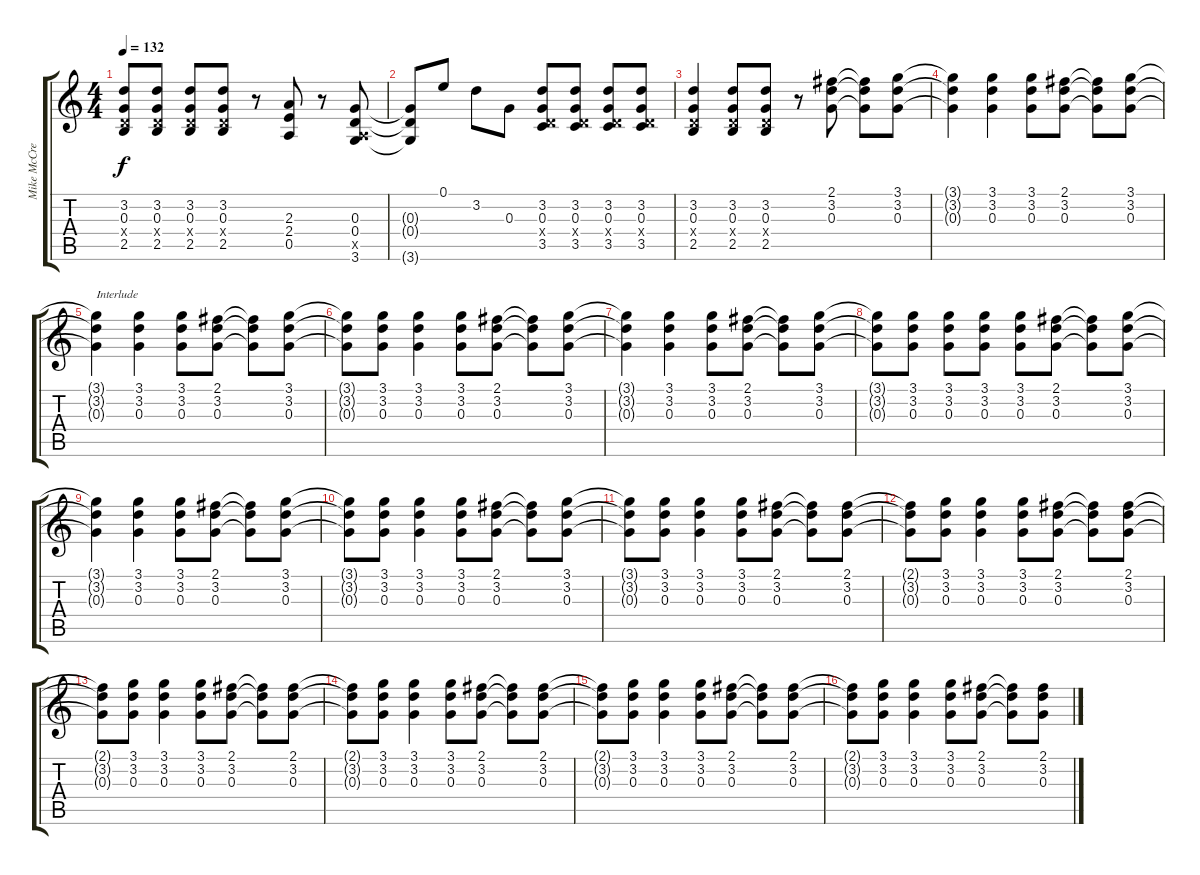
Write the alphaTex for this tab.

\track ("Mike McCready" "Mike McCre") {instrument distortionguitar}
\staff {score tabs}
\tuning (E4 B3 G3 D3 A2 E2) {hide}
\ts (4 4)
\tempo 132
\clef g2
\ks c
(3.2 0.3 0.4{x} 2.5).8{dy f} (3.2 0.3 0.4{x} 2.5).8 (3.2 0.3 0.4{x} 2.5).8 (3.2 0.3 0.4{x} 2.5).8 r.8 (2.3 2.4 0.5).8 r.8 (0.3 0.4 0.5{x} 3.6).8 |
(0.3{t} 0.4{t} 3.6{t}).8 0.1.8 3.2.8 0.3.8 (3.2 0.3 0.4{x} 3.5).8 (3.2 0.3 0.4{x} 3.5).8 (3.2 0.3 0.4{x} 3.5).8 (3.2 0.3 0.4{x} 3.5).8 |
(3.2 0.3 0.4{x} 2.5).4 (3.2 0.3 0.4{x} 2.5).8 (3.2 0.3 0.4{x} 2.5).8 r.8 (2.1 3.2 0.3).8 (2.1{t} 3.2{t} 0.3{t}).8 (3.1 3.2 0.3).8 |
(3.1{t} 3.2{t} 0.3{t}).4 (3.1 3.2 0.3).4 (3.1 3.2 0.3).8 (2.1 3.2 0.3).8 (2.1{t} 3.2{t} 0.3{t}).8 (3.1 3.2 0.3).8 |
(3.1{t} 3.2{t} 0.3{t}).4{txt "Interlude"} (3.1 3.2 0.3).4 (3.1 3.2 0.3).8 (2.1 3.2 0.3).8 (2.1{t} 3.2{t} 0.3{t}).8 (3.1 3.2 0.3).8 |
(3.1{t} 3.2{t} 0.3{t}).8 (3.1 3.2 0.3).8 (3.1 3.2 0.3).4 (3.1 3.2 0.3).8 (2.1 3.2 0.3).8 (2.1{t} 3.2{t} 0.3{t}).8 (3.1 3.2 0.3).8 |
(3.1{t} 3.2{t} 0.3{t}).4 (3.1 3.2 0.3).4 (3.1 3.2 0.3).8 (2.1 3.2 0.3).8 (2.1{t} 3.2{t} 0.3{t}).8 (3.1 3.2 0.3).8 |
(3.1{t} 3.2{t} 0.3{t}).8 (3.1 3.2 0.3).8 (3.1 3.2 0.3).8 (3.1 3.2 0.3).8 (3.1 3.2 0.3).8 (2.1 3.2 0.3).8 (2.1{t} 3.2{t} 0.3{t}).8 (3.1 3.2 0.3).8 |
(3.1{t} 3.2{t} 0.3{t}).4 (3.1 3.2 0.3).4 (3.1 3.2 0.3).8 (2.1 3.2 0.3).8 (2.1{t} 3.2{t} 0.3{t}).8 (3.1 3.2 0.3).8 |
(3.1{t} 3.2{t} 0.3{t}).8 (3.1 3.2 0.3).8 (3.1 3.2 0.3).4 (3.1 3.2 0.3).8 (2.1 3.2 0.3).8 (2.1{t} 3.2{t} 0.3{t}).8 (3.1 3.2 0.3).8 |
(3.1{t} 3.2{t} 0.3{t}).8 (3.1 3.2 0.3).8 (3.1 3.2 0.3).4 (3.1 3.2 0.3).8 (2.1 3.2 0.3).8 (2.1{t} 3.2{t} 0.3{t}).8 (2.1 3.2 0.3).8 |
(2.1{t} 3.2{t} 0.3{t}).8 (3.1 3.2 0.3).8 (3.1 3.2 0.3).4 (3.1 3.2 0.3).8 (2.1 3.2 0.3).8 (2.1{t} 3.2{t} 0.3{t}).8 (2.1 3.2 0.3).8 |
(2.1{t} 3.2{t} 0.3{t}).8 (3.1 3.2 0.3).8 (3.1 3.2 0.3).4 (3.1 3.2 0.3).8 (2.1 3.2 0.3).8 (2.1{t} 3.2{t} 0.3{t}).8 (2.1 3.2 0.3).8 |
(2.1{t} 3.2{t} 0.3{t}).8 (3.1 3.2 0.3).8 (3.1 3.2 0.3).4 (3.1 3.2 0.3).8 (2.1 3.2 0.3).8 (2.1{t} 3.2{t} 0.3{t}).8 (2.1 3.2 0.3).8 |
(2.1{t} 3.2{t} 0.3{t}).8 (3.1 3.2 0.3).8 (3.1 3.2 0.3).4 (3.1 3.2 0.3).8 (2.1 3.2 0.3).8 (2.1{t} 3.2{t} 0.3{t}).8 (2.1 3.2 0.3).8 |
(2.1{t} 3.2{t} 0.3{t}).8 (3.1 3.2 0.3).8 (3.1 3.2 0.3).4 (3.1 3.2 0.3).8 (2.1 3.2 0.3).8 (2.1{t} 3.2{t} 0.3{t}).8 (2.1 3.2 0.3).8
